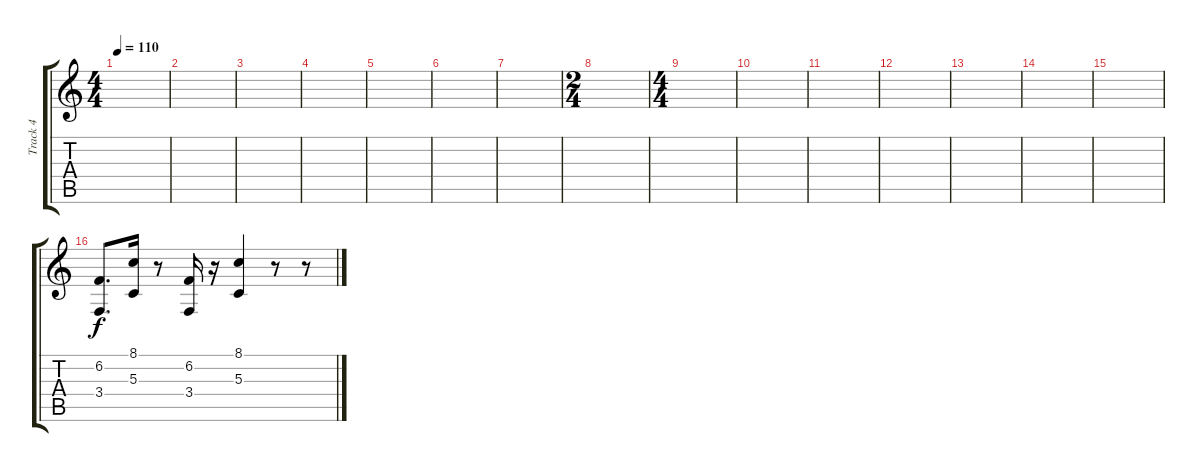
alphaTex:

\track ("Track 4" "Track 4") {instrument brasssection}
\staff {score tabs}
\tuning (E4 B3 G3 D3 A2 E2) {hide}
\ts (4 4)
\tempo 110
\clef g2
\ks c
|
|
|
|
|
|
|
\ts (2 4)
|
\ts (4 4)
|
|
|
|
|
|
|
(6.2 3.4).8{d} (8.1 5.3).16 r.8 (6.2 3.4).16 r.16 (8.1 5.3).4 r.8 r.8
